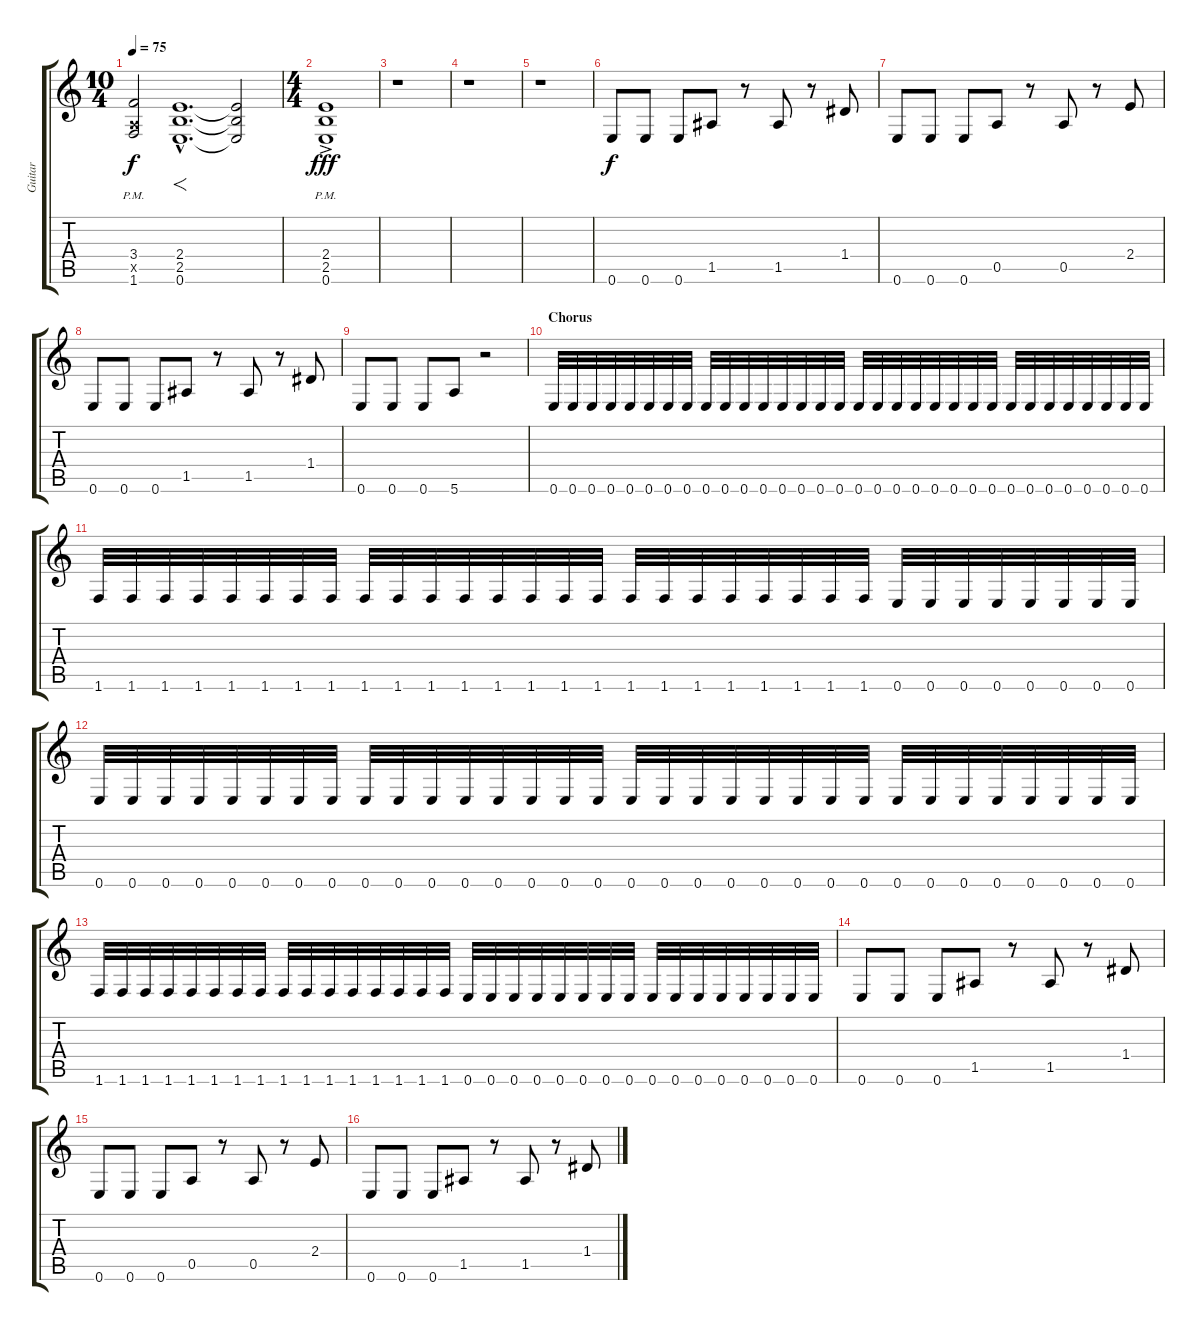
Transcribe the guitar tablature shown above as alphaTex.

\track ("Guitar" "Guitar") {instrument distortionguitar}
\staff {score tabs}
\tuning (E4 B3 G3 D3 A2 E2) {hide}
\ts (10 4)
\tempo 75
\clef g2
\ks c
(3.4{pm} 0.5{x} 1.6{pm}).2{dy f} (2.4{hac} 2.5{hac} 0.6{hac}).1{f d} (2.4{t} 2.5{t} 0.6{t}).2 |
\ts (4 4)
(2.4{pm} 2.5{pm} 0.6{ac pm}).1{dy fff} |
r.1 |
r.1 |
r.1 |
0.6.8{dy f volume 6} 0.6.8 0.6.8 1.5.8 r.8 1.5.8 r.8 1.4.8 |
0.6.8{volume 8} 0.6.8 0.6.8 0.5.8 r.8 0.5.8 r.8 2.4.8 |
0.6.8{volume 10} 0.6.8 0.6.8 1.5.8 r.8 1.5.8 r.8 1.4.8 |
0.6.8{volume 12} 0.6.8 0.6.8 5.6.8 r.2 |
\section ("" "Chorus")
0.6.32 0.6.32 0.6.32 0.6.32 0.6.32 0.6.32 0.6.32 0.6.32 0.6.32 0.6.32 0.6.32 0.6.32 0.6.32 0.6.32 0.6.32 0.6.32 0.6.32 0.6.32 0.6.32 0.6.32 0.6.32 0.6.32 0.6.32 0.6.32 0.6.32 0.6.32 0.6.32 0.6.32 0.6.32 0.6.32 0.6.32 0.6.32 |
1.6.32 1.6.32 1.6.32 1.6.32 1.6.32 1.6.32 1.6.32 1.6.32 1.6.32 1.6.32 1.6.32 1.6.32 1.6.32 1.6.32 1.6.32 1.6.32 1.6.32 1.6.32 1.6.32 1.6.32 1.6.32 1.6.32 1.6.32 1.6.32 0.6.32 0.6.32 0.6.32 0.6.32 0.6.32 0.6.32 0.6.32 0.6.32 |
0.6.32 0.6.32 0.6.32 0.6.32 0.6.32 0.6.32 0.6.32 0.6.32 0.6.32 0.6.32 0.6.32 0.6.32 0.6.32 0.6.32 0.6.32 0.6.32 0.6.32 0.6.32 0.6.32 0.6.32 0.6.32 0.6.32 0.6.32 0.6.32 0.6.32 0.6.32 0.6.32 0.6.32 0.6.32 0.6.32 0.6.32 0.6.32 |
1.6.32 1.6.32 1.6.32 1.6.32 1.6.32 1.6.32 1.6.32 1.6.32 1.6.32 1.6.32 1.6.32 1.6.32 1.6.32 1.6.32 1.6.32 1.6.32 0.6.32 0.6.32 0.6.32 0.6.32 0.6.32 0.6.32 0.6.32 0.6.32 0.6.32 0.6.32 0.6.32 0.6.32 0.6.32 0.6.32 0.6.32 0.6.32 |
0.6.8 0.6.8 0.6.8 1.5.8 r.8 1.5.8 r.8 1.4.8 |
0.6.8 0.6.8 0.6.8 0.5.8 r.8 0.5.8 r.8 2.4.8 |
0.6.8 0.6.8 0.6.8 1.5.8 r.8 1.5.8 r.8 1.4.8
